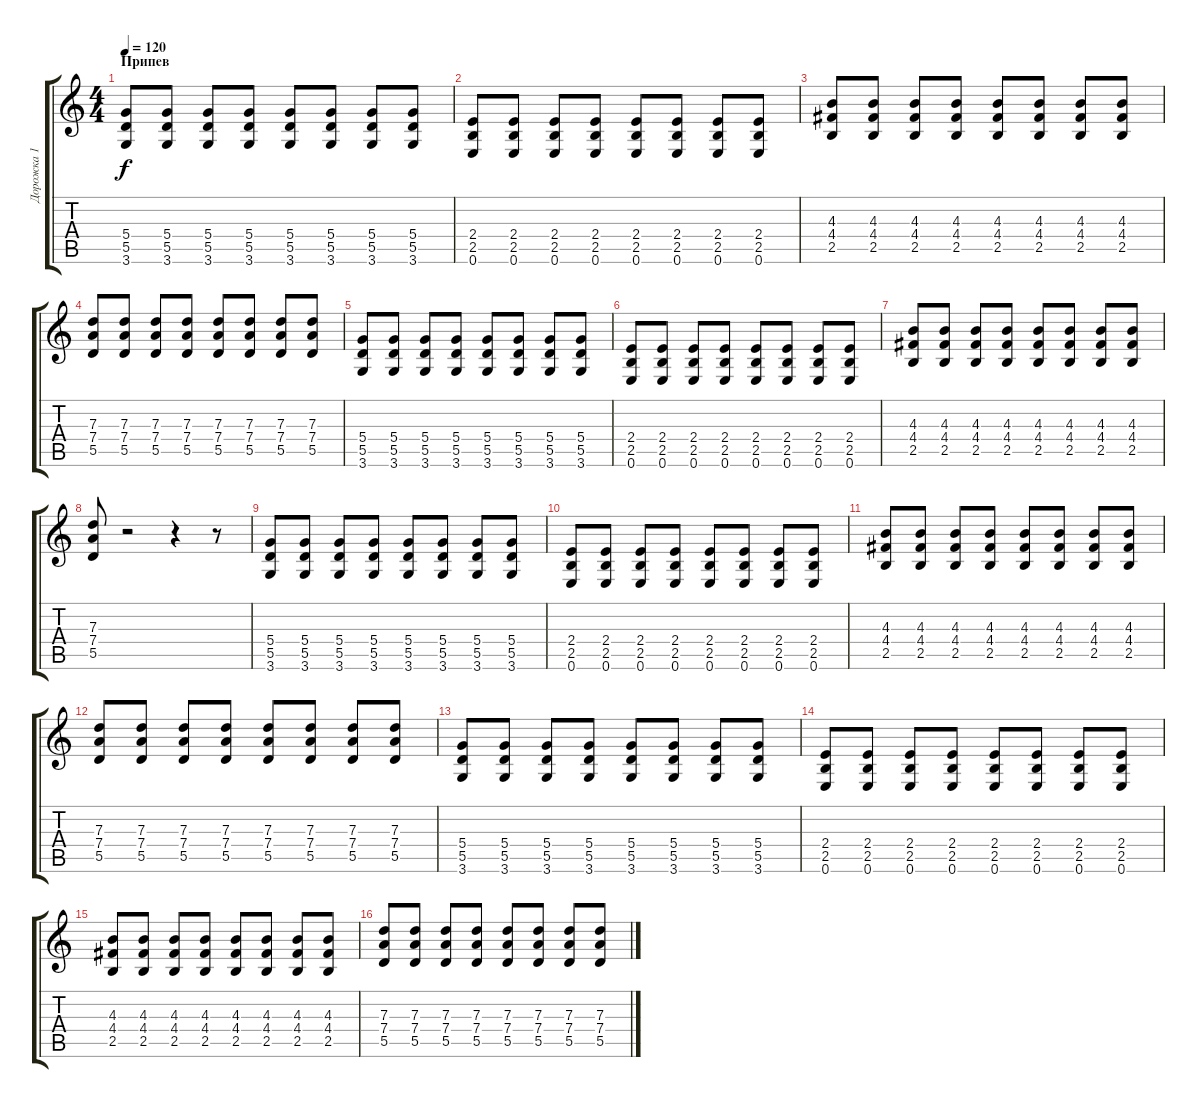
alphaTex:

\track ("Дорожка 1" "Дорожка 1") {instrument distortionguitar}
\staff {score tabs}
\tuning (E4 B3 G3 D3 A2 E2) {hide}
\ts (4 4)
\section ("" "Припев")
\tempo 120
\clef g2
\ks c
(5.4 5.5 3.6).8{dy f} (5.4 5.5 3.6).8 (5.4 5.5 3.6).8 (5.4 5.5 3.6).8 (5.4 5.5 3.6).8 (5.4 5.5 3.6).8 (5.4 5.5 3.6).8 (5.4 5.5 3.6).8 |
(2.4 2.5 0.6).8 (2.4 2.5 0.6).8 (2.4 2.5 0.6).8 (2.4 2.5 0.6).8 (2.4 2.5 0.6).8 (2.4 2.5 0.6).8 (2.4 2.5 0.6).8 (2.4 2.5 0.6).8 |
(4.3 4.4 2.5).8 (4.3 4.4 2.5).8 (4.3 4.4 2.5).8 (4.3 4.4 2.5).8 (4.3 4.4 2.5).8 (4.3 4.4 2.5).8 (4.3 4.4 2.5).8 (4.3 4.4 2.5).8 |
(7.3 7.4 5.5).8 (7.3 7.4 5.5).8 (7.3 7.4 5.5).8 (7.3 7.4 5.5).8 (7.3 7.4 5.5).8 (7.3 7.4 5.5).8 (7.3 7.4 5.5).8 (7.3 7.4 5.5).8 |
(5.4 5.5 3.6).8 (5.4 5.5 3.6).8 (5.4 5.5 3.6).8 (5.4 5.5 3.6).8 (5.4 5.5 3.6).8 (5.4 5.5 3.6).8 (5.4 5.5 3.6).8 (5.4 5.5 3.6).8 |
(2.4 2.5 0.6).8 (2.4 2.5 0.6).8 (2.4 2.5 0.6).8 (2.4 2.5 0.6).8 (2.4 2.5 0.6).8 (2.4 2.5 0.6).8 (2.4 2.5 0.6).8 (2.4 2.5 0.6).8 |
(4.3 4.4 2.5).8 (4.3 4.4 2.5).8 (4.3 4.4 2.5).8 (4.3 4.4 2.5).8 (4.3 4.4 2.5).8 (4.3 4.4 2.5).8 (4.3 4.4 2.5).8 (4.3 4.4 2.5).8 |
(7.3 7.4 5.5).8 r.2 r.4 r.8 |
(5.4 5.5 3.6).8 (5.4 5.5 3.6).8 (5.4 5.5 3.6).8 (5.4 5.5 3.6).8 (5.4 5.5 3.6).8 (5.4 5.5 3.6).8 (5.4 5.5 3.6).8 (5.4 5.5 3.6).8 |
(2.4 2.5 0.6).8 (2.4 2.5 0.6).8 (2.4 2.5 0.6).8 (2.4 2.5 0.6).8 (2.4 2.5 0.6).8 (2.4 2.5 0.6).8 (2.4 2.5 0.6).8 (2.4 2.5 0.6).8 |
(4.3 4.4 2.5).8 (4.3 4.4 2.5).8 (4.3 4.4 2.5).8 (4.3 4.4 2.5).8 (4.3 4.4 2.5).8 (4.3 4.4 2.5).8 (4.3 4.4 2.5).8 (4.3 4.4 2.5).8 |
(7.3 7.4 5.5).8 (7.3 7.4 5.5).8 (7.3 7.4 5.5).8 (7.3 7.4 5.5).8 (7.3 7.4 5.5).8 (7.3 7.4 5.5).8 (7.3 7.4 5.5).8 (7.3 7.4 5.5).8 |
(5.4 5.5 3.6).8 (5.4 5.5 3.6).8 (5.4 5.5 3.6).8 (5.4 5.5 3.6).8 (5.4 5.5 3.6).8 (5.4 5.5 3.6).8 (5.4 5.5 3.6).8 (5.4 5.5 3.6).8 |
(2.4 2.5 0.6).8 (2.4 2.5 0.6).8 (2.4 2.5 0.6).8 (2.4 2.5 0.6).8 (2.4 2.5 0.6).8 (2.4 2.5 0.6).8 (2.4 2.5 0.6).8 (2.4 2.5 0.6).8 |
(4.3 4.4 2.5).8 (4.3 4.4 2.5).8 (4.3 4.4 2.5).8 (4.3 4.4 2.5).8 (4.3 4.4 2.5).8 (4.3 4.4 2.5).8 (4.3 4.4 2.5).8 (4.3 4.4 2.5).8 |
(7.3 7.4 5.5).8 (7.3 7.4 5.5).8 (7.3 7.4 5.5).8 (7.3 7.4 5.5).8 (7.3 7.4 5.5).8 (7.3 7.4 5.5).8 (7.3 7.4 5.5).8 (7.3 7.4 5.5).8
